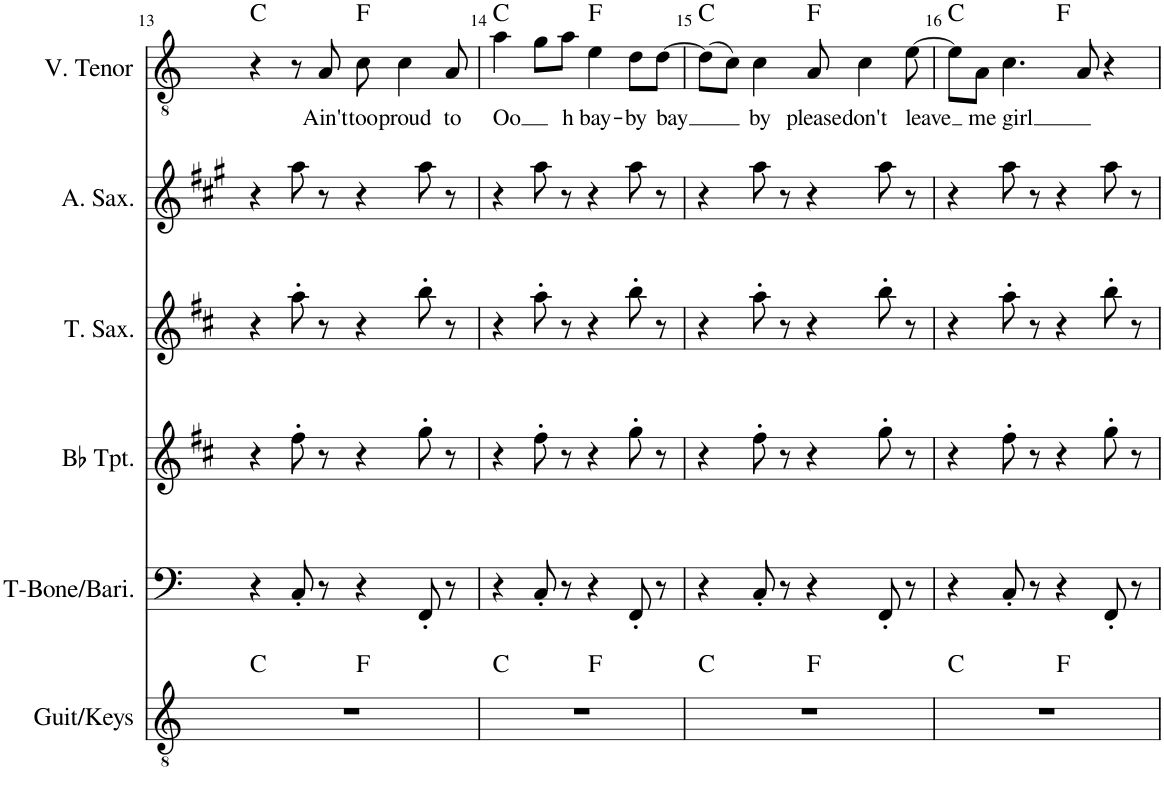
**kern	**harte	**kern	**kern	**kern	**kern	**kern	**text	**harte
*part6	*part6	*part5	*part4	*part3	*part2	*part1	*part1	*part1
*staff6	*	*staff5	*staff4	*staff3	*staff2	*staff1	*staff1	*
*I"Guit/Keys	*	*I"T-Bone/Bari	*I"Bb Trumpet	*I"Tenor Sax	*I"Alto Saxophone	*I"V. Tenor	*	*
*I'Guit/Keys	*	*I'T-Bone/Bari.	*I'Bb Tpt.	*I'T. Sax.	*I'A. Sax.	*I'V. Tenor	*	*
!!LO:PB:g=z
*clefGv2	*	*clefF4	*clefG2	*clefG2	*clefG2	*clefGv2	*	*
*	*	*	*Trd1c2	*Trd8c14	*Trd5c9	*	*	*
*k[]	*	*k[]	*k[f#c#]	*k[f#c#]	*k[f#c#g#]	*k[]	*	*
*M4/4	*	*M4/4	*M4/4	*M4/4	*M4/4	*M4/4	*	*
=13	=13	=13	=13	=13	=13	=13	=13	=13
*^	*	*	*	*	*	*	*	*
1r	2ryy	C:maj	4r	4r	4r	4r	4r	.	C:maj
.	.	.	8C'/	8ff#'\	8aa'\	8aa\	8r	.	.
!	!	!	!	!	!	!	!	!LO:LY:b	!
.	.	.	8r	8r	8r	8r	8A/	Ain't	.
!	!	!	!	!	!	!	!	!LO:LY:b	!
.	2ryy	F:maj	4r	4r	4r	4r	8c\	too	F:maj
!	!	!	!	!	!	!	!	!LO:LY:b	!
.	.	.	.	.	.	.	4c\	proud	.
.	.	.	8FF'/	8gg'\	8bb'\	8aa\	.	.	.
!	!	!	!	!	!	!	!	!LO:LY:b	!
.	.	.	8r	8r	8r	8r	8A/	to	.
=14	=14	=14	=14	=14	=14	=14	=14	=14	=14
!	!	!	!	!	!	!	!	!LO:LY:b	!
1r	2ryy	C:maj	4r	4r	4r	4r	4a\	Oo	C:maj
.	.	.	8C'/	8ff#'\	8aa'\	8aa\	8g\L	.	.
!	!	!	!	!	!	!	!	!LO:LY:b	!
.	.	.	8r	8r	8r	8r	8a\J	h	.
!	!	!	!	!	!	!	!	!LO:LY:b	!
.	2ryy	F:maj	4r	4r	4r	4r	4e\	bay-	F:maj
!	!	!	!	!	!	!	!	!LO:LY:b	!
.	.	.	8FF'/	8gg'\	8bb'\	8aa\	8d\L	-by	.
!	!	!	!	!	!	!	!	!LO:LY:b	!
.	.	.	8r	8r	8r	8r	[8d\J	bay	.
=15	=15	=15	=15	=15	=15	=15	=15	=15	=15
1r	2ryy	C:maj	4r	4r	4r	4r	(8d\L]	.	C:maj
.	.	.	.	.	.	.	8c\J)	.	.
!	!	!	!	!	!	!	!	!LO:LY:b	!
.	.	.	8C'/	8ff#'\	8aa'\	8aa\	4c\	by	.
.	.	.	8r	8r	8r	8r	.	.	.
!	!	!	!	!	!	!	!	!LO:LY:b	!
.	2ryy	F:maj	4r	4r	4r	4r	8A/	please	F:maj
!	!	!	!	!	!	!	!	!LO:LY:b	!
.	.	.	.	.	.	.	4c\	don't	.
.	.	.	8FF'/	8gg'\	8bb'\	8aa\	.	.	.
!	!	!	!	!	!	!	!	!LO:LY:b	!
.	.	.	8r	8r	8r	8r	[8e\	leave	.
=16	=16	=16	=16	=16	=16	=16	=16	=16	=16
*	*	*	*	*	*	*	*^	*	*
1r	2ryy	C:maj	4r	4r	4r	4r	8e\L]	2ryy	.	C:maj
!	!	!	!	!	!	!	!	!	!LO:LY:b	!
.	.	.	.	.	.	.	8A\J	.	me	.
!	!	!	!	!	!	!	!	!	!LO:LY:b	!
.	.	.	8C'/	8ff#'\	8aa'\	8aa\	4.c\	.	girl	.
.	.	.	8r	8r	8r	8r	.	.	.	.
.	2ryy	F:maj	4r	4r	4r	4r	.	2ryy	.	F:maj
.	.	.	.	.	.	.	8A/	.	.	.
.	.	.	8FF'/	8gg'\	8bb'\	8aa\	4r	.	.	.
.	.	.	8r	8r	8r	8r	.	.	.	.
*v	*v	*	*	*	*	*	*v	*v	*	*
=	=	=	=	=	=	=	=	=
*-	*-	*-	*-	*-	*-	*-	*-	*-
